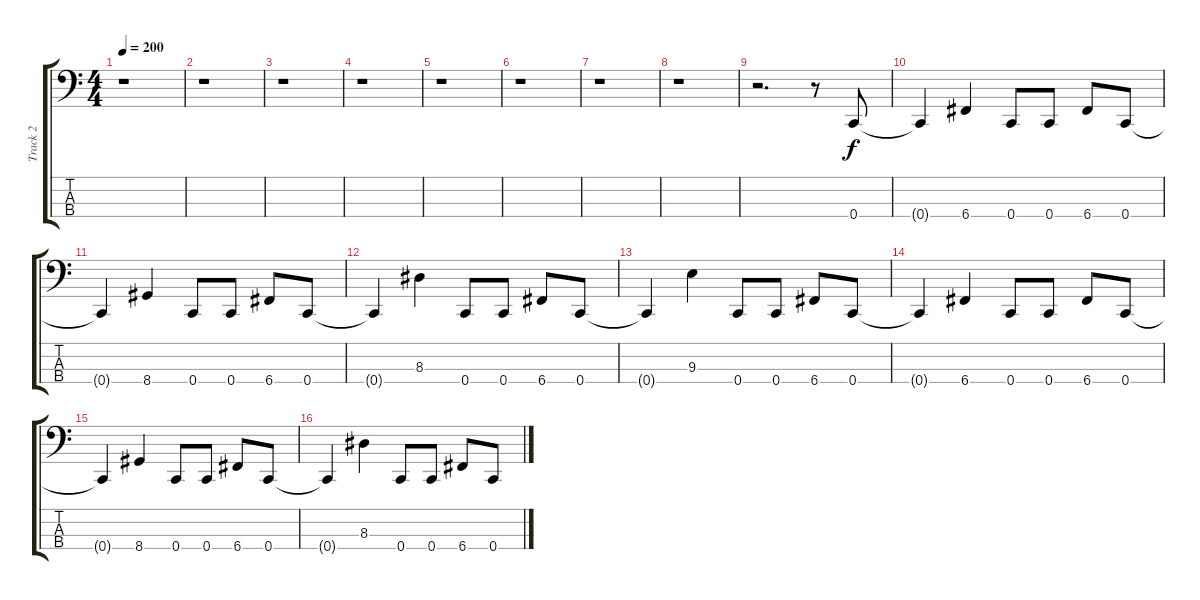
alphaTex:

\track ("Track 2" "Track 2") {instrument electricbassfinger}
\staff {score tabs}
\tuning (F2 C2 G1 C1) {hide}
\ts (4 4)
\tempo 200
\clef f4
\ks c
r.1{dy f instrument electricbassfinger} |
r.1 |
r.1 |
r.1 |
r.1 |
r.1 |
r.1 |
r.1 |
r.2{d} r.8 0.4.8 |
0.4{t}.4 6.4.4 0.4.8 0.4.8 6.4.8 0.4.8 |
0.4{t}.4 8.4.4 0.4.8 0.4.8 6.4.8 0.4.8 |
0.4{t}.4 8.3.4 0.4.8 0.4.8 6.4.8 0.4.8 |
0.4{t}.4 9.3.4 0.4.8 0.4.8 6.4.8 0.4.8 |
0.4{t}.4 6.4.4 0.4.8 0.4.8 6.4.8 0.4.8 |
0.4{t}.4 8.4.4 0.4.8 0.4.8 6.4.8 0.4.8 |
0.4{t}.4 8.3.4 0.4.8 0.4.8 6.4.8 0.4.8
